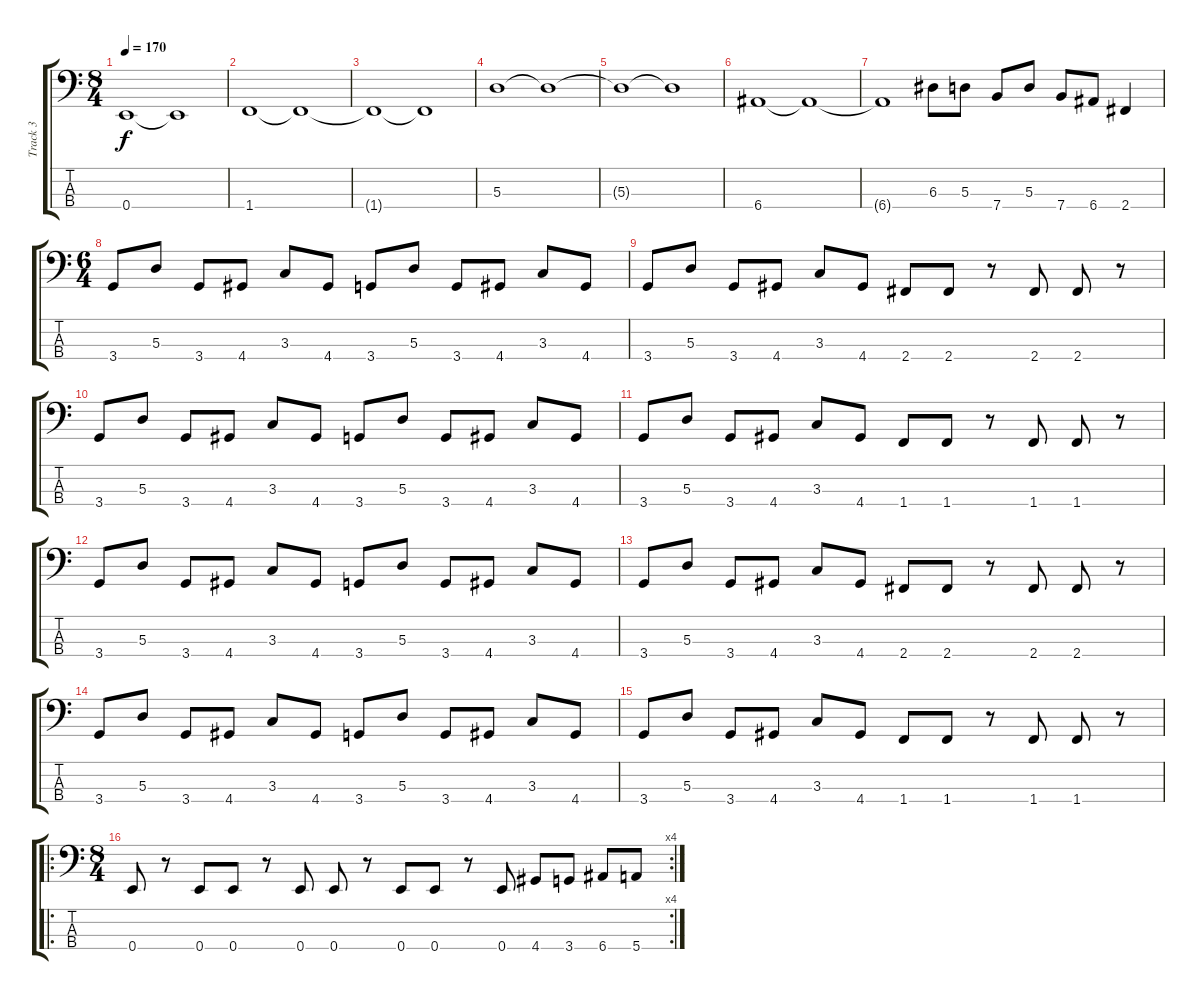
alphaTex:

\track ("Track 3" "Track 3") {instrument electricbasspick}
\staff {score tabs}
\tuning (G2 D2 A1 E1) {hide}
\ts (8 4)
\tempo 170
\clef f4
\ks c
0.4{t}.1{dy f} 0.4{t}.1 |
1.4.1 1.4{t}.1 |
1.4{t}.1 1.4{t}.1 |
5.3.1 5.3{t}.1 |
5.3{t}.1 5.3{t}.1 |
6.4.1 6.4{t}.1 |
6.4{t}.1 6.3.8 5.3.8 7.4.8 5.3.8 7.4.8 6.4.8 2.4.4 |
\ts (6 4)
3.4.8 5.3.8 3.4.8 4.4.8 3.3.8 4.4.8 3.4.8 5.3.8 3.4.8 4.4.8 3.3.8 4.4.8 |
3.4.8 5.3.8 3.4.8 4.4.8 3.3.8 4.4.8 2.4.8 2.4.8 r.8 2.4.8 2.4.8 r.8 |
3.4.8 5.3.8 3.4.8 4.4.8 3.3.8 4.4.8 3.4.8 5.3.8 3.4.8 4.4.8 3.3.8 4.4.8 |
3.4.8 5.3.8 3.4.8 4.4.8 3.3.8 4.4.8 1.4.8 1.4.8 r.8 1.4.8 1.4.8 r.8 |
3.4.8 5.3.8 3.4.8 4.4.8 3.3.8 4.4.8 3.4.8 5.3.8 3.4.8 4.4.8 3.3.8 4.4.8 |
3.4.8 5.3.8 3.4.8 4.4.8 3.3.8 4.4.8 2.4.8 2.4.8 r.8 2.4.8 2.4.8 r.8 |
3.4.8 5.3.8 3.4.8 4.4.8 3.3.8 4.4.8 3.4.8 5.3.8 3.4.8 4.4.8 3.3.8 4.4.8 |
3.4.8 5.3.8 3.4.8 4.4.8 3.3.8 4.4.8 1.4.8 1.4.8 r.8 1.4.8 1.4.8 r.8 |
\ro
\rc 4
\ts (8 4)
0.4.8 r.8 0.4.8 0.4.8 r.8 0.4.8 0.4.8 r.8 0.4.8 0.4.8 r.8 0.4.8 4.4.8 3.4.8 6.4.8 5.4.8
